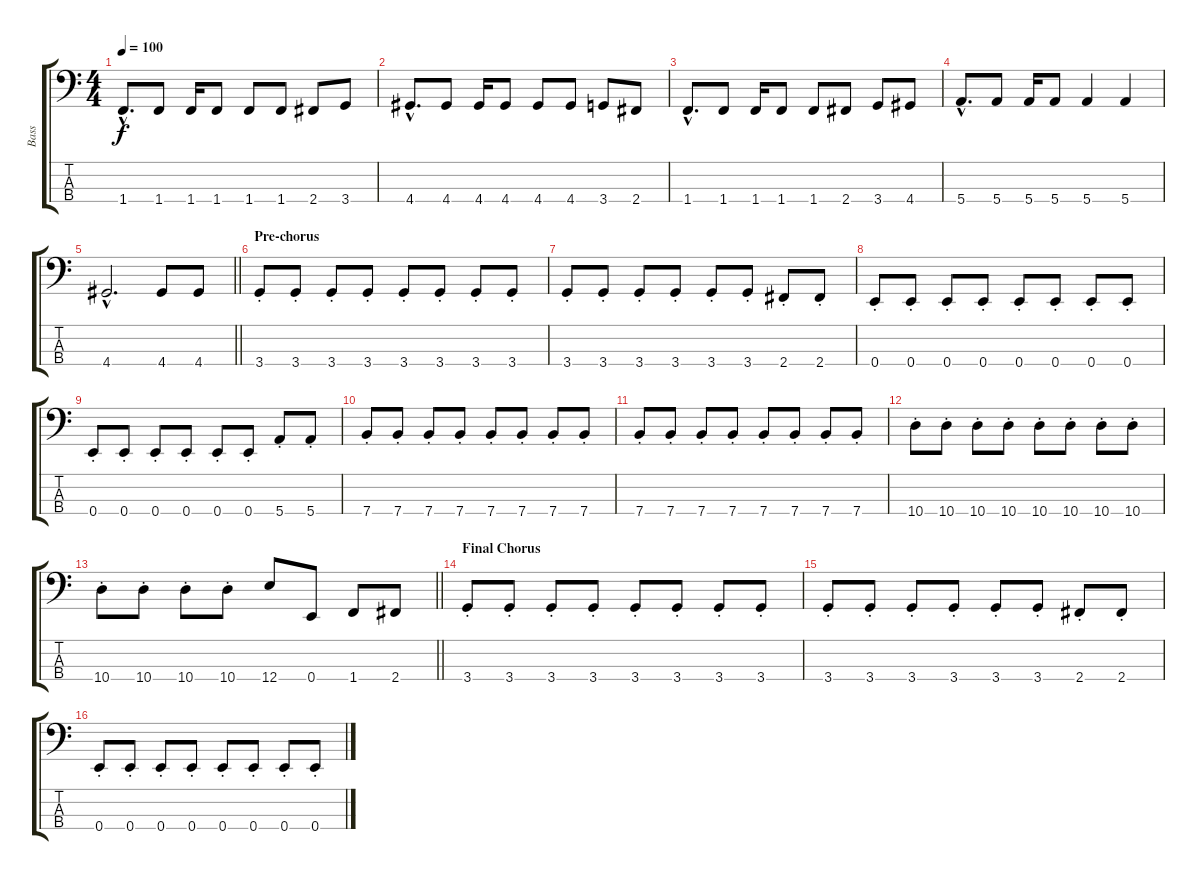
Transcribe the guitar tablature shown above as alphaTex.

\track ("Bass" "Bass") {instrument electricbassfinger}
\staff {score tabs}
\tuning (G2 D2 A1 E1) {hide}
\ts (4 4)
\tempo 100
\clef f4
\ks c
1.4{hac}.8{d dy f} 1.4.8 1.4.16 1.4.8 1.4.8 1.4.8 2.4.8 3.4.8 |
4.4{hac}.8{d} 4.4.8 4.4.16 4.4.8 4.4.8 4.4.8 3.4.8 2.4.8 |
1.4{hac}.8{d} 1.4.8 1.4.16 1.4.8 1.4.8 2.4.8 3.4.8 4.4.8 |
5.4{hac}.8{d} 5.4.8 5.4.16 5.4.8 5.4.4 5.4.4 |
\barLineRight lightlight
4.4{hac}.2{d} 4.4.8 4.4.8 |
\section ("" "Pre-chorus")
3.4{st}.8 3.4{st}.8 3.4{st}.8 3.4{st}.8 3.4{st}.8 3.4{st}.8 3.4{st}.8 3.4{st}.8 |
3.4{st}.8 3.4{st}.8 3.4{st}.8 3.4{st}.8 3.4{st}.8 3.4{st}.8 2.4{st}.8 2.4{st}.8 |
0.4{st}.8 0.4{st}.8 0.4{st}.8 0.4{st}.8 0.4{st}.8 0.4{st}.8 0.4{st}.8 0.4{st}.8 |
0.4{st}.8 0.4{st}.8 0.4{st}.8 0.4{st}.8 0.4{st}.8 0.4{st}.8 5.4{st}.8 5.4{st}.8 |
7.4{st}.8 7.4{st}.8 7.4{st}.8 7.4{st}.8 7.4{st}.8 7.4{st}.8 7.4{st}.8 7.4{st}.8 |
7.4{st}.8 7.4{st}.8 7.4{st}.8 7.4{st}.8 7.4{st}.8 7.4{st}.8 7.4{st}.8 7.4{st}.8 |
10.4{st}.8 10.4{st}.8 10.4{st}.8 10.4{st}.8 10.4{st}.8 10.4{st}.8 10.4{st}.8 10.4{st}.8 |
\barLineRight lightlight
10.4{st}.8 10.4{st}.8 10.4{st}.8 10.4{st}.8 12.4.8 0.4.8 1.4.8 2.4.8 |
\section ("" "Final Chorus")
3.4{st}.8 3.4{st}.8 3.4{st}.8 3.4{st}.8 3.4{st}.8 3.4{st}.8 3.4{st}.8 3.4{st}.8 |
3.4{st}.8 3.4{st}.8 3.4{st}.8 3.4{st}.8 3.4{st}.8 3.4{st}.8 2.4{st}.8 2.4{st}.8 |
0.4{st}.8 0.4{st}.8 0.4{st}.8 0.4{st}.8 0.4{st}.8 0.4{st}.8 0.4{st}.8 0.4{st}.8
